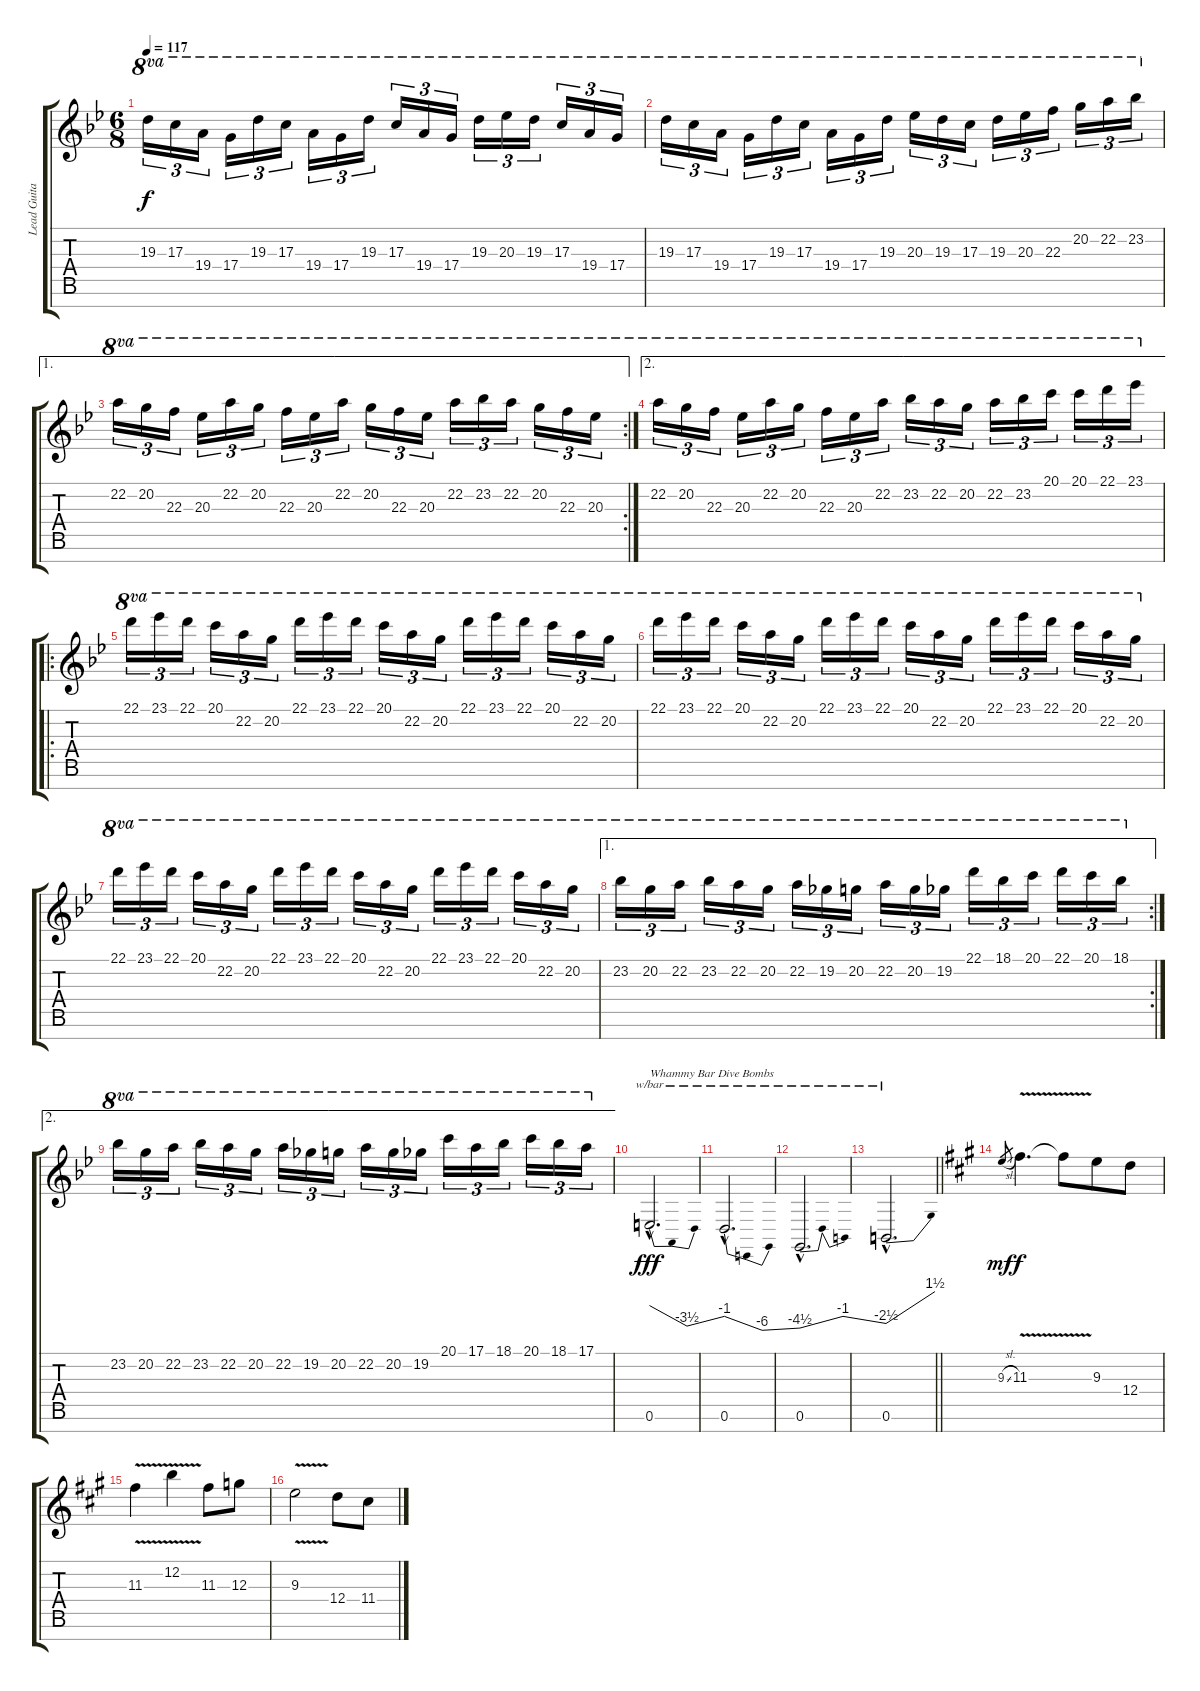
\track ("Lead Guitar 1" "Lead Guita") {instrument overdrivenguitar}
\staff {score tabs}
\tuning (E4 B3 G3 D3 A2 E2 B1) {hide}
\ts (6 8)
\tempo 117
\clef g2
\ks bb
19.3.16{tu (3 2) ot 8va dy f} 17.3.16{tu (3 2) ot 8va} 19.4.16{tu (3 2) ot 8va beam splitsecondary} 17.4.16{tu (3 2) ot 8va} 19.3.16{tu (3 2) ot 8va} 17.3.16{tu (3 2) ot 8va beam splitsecondary} 19.4.16{tu (3 2) ot 8va} 17.4.16{tu (3 2) ot 8va} 19.3.16{tu (3 2) ot 8va} 17.3.16{tu (3 2) ot 8va} 19.4.16{tu (3 2) ot 8va} 17.4.16{tu (3 2) ot 8va beam splitsecondary} 19.3.16{tu (3 2) ot 8va} 20.3.16{tu (3 2) ot 8va} 19.3.16{tu (3 2) ot 8va beam splitsecondary} 17.3.16{tu (3 2) ot 8va} 19.4.16{tu (3 2) ot 8va} 17.4.16{tu (3 2) ot 8va} |
19.3.16{tu (3 2) ot 8va} 17.3.16{tu (3 2) ot 8va} 19.4.16{tu (3 2) ot 8va beam splitsecondary} 17.4.16{tu (3 2) ot 8va} 19.3.16{tu (3 2) ot 8va} 17.3.16{tu (3 2) ot 8va beam splitsecondary} 19.4.16{tu (3 2) ot 8va} 17.4.16{tu (3 2) ot 8va} 19.3.16{tu (3 2) ot 8va} 20.3.16{tu (3 2) ot 8va} 19.3.16{tu (3 2) ot 8va} 17.3.16{tu (3 2) ot 8va beam splitsecondary} 19.3.16{tu (3 2) ot 8va} 20.3.16{tu (3 2) ot 8va} 22.3.16{tu (3 2) ot 8va beam splitsecondary} 20.2.16{tu (3 2) ot 8va} 22.2.16{tu (3 2) ot 8va} 23.2.16{tu (3 2) ot 8va} |
\ae 1
\rc 2
22.2.16{tu (3 2) ot 8va} 20.2.16{tu (3 2) ot 8va} 22.3.16{tu (3 2) ot 8va beam splitsecondary} 20.3.16{tu (3 2) ot 8va} 22.2.16{tu (3 2) ot 8va} 20.2.16{tu (3 2) ot 8va beam splitsecondary} 22.3.16{tu (3 2) ot 8va} 20.3.16{tu (3 2) ot 8va} 22.2.16{tu (3 2) ot 8va} 20.2.16{tu (3 2) ot 8va} 22.3.16{tu (3 2) ot 8va} 20.3.16{tu (3 2) ot 8va beam splitsecondary} 22.2.16{tu (3 2) ot 8va} 23.2.16{tu (3 2) ot 8va} 22.2.16{tu (3 2) ot 8va beam splitsecondary} 20.2.16{tu (3 2) ot 8va} 22.3.16{tu (3 2) ot 8va} 20.3.16{tu (3 2) ot 8va} |
\ae 2
22.2.16{tu (3 2) ot 8va} 20.2.16{tu (3 2) ot 8va} 22.3.16{tu (3 2) ot 8va beam splitsecondary} 20.3.16{tu (3 2) ot 8va} 22.2.16{tu (3 2) ot 8va} 20.2.16{tu (3 2) ot 8va beam splitsecondary} 22.3.16{tu (3 2) ot 8va} 20.3.16{tu (3 2) ot 8va} 22.2.16{tu (3 2) ot 8va} 23.2.16{tu (3 2) ot 8va} 22.2.16{tu (3 2) ot 8va} 20.2.16{tu (3 2) ot 8va beam splitsecondary} 22.2.16{tu (3 2) ot 8va} 23.2.16{tu (3 2) ot 8va} 20.1.16{tu (3 2) ot 8va beam splitsecondary} 20.1.16{tu (3 2) ot 8va} 22.1.16{tu (3 2) ot 8va} 23.1.16{tu (3 2) ot 8va} |
\ro
22.1.16{tu (3 2) ot 8va} 23.1.16{tu (3 2) ot 8va} 22.1.16{tu (3 2) ot 8va beam splitsecondary} 20.1.16{tu (3 2) ot 8va} 22.2.16{tu (3 2) ot 8va} 20.2.16{tu (3 2) ot 8va beam splitsecondary} 22.1.16{tu (3 2) ot 8va} 23.1.16{tu (3 2) ot 8va} 22.1.16{tu (3 2) ot 8va} 20.1.16{tu (3 2) ot 8va} 22.2.16{tu (3 2) ot 8va} 20.2.16{tu (3 2) ot 8va beam splitsecondary} 22.1.16{tu (3 2) ot 8va} 23.1.16{tu (3 2) ot 8va} 22.1.16{tu (3 2) ot 8va beam splitsecondary} 20.1.16{tu (3 2) ot 8va} 22.2.16{tu (3 2) ot 8va} 20.2.16{tu (3 2) ot 8va} |
22.1.16{tu (3 2) ot 8va} 23.1.16{tu (3 2) ot 8va} 22.1.16{tu (3 2) ot 8va beam splitsecondary} 20.1.16{tu (3 2) ot 8va} 22.2.16{tu (3 2) ot 8va} 20.2.16{tu (3 2) ot 8va beam splitsecondary} 22.1.16{tu (3 2) ot 8va} 23.1.16{tu (3 2) ot 8va} 22.1.16{tu (3 2) ot 8va} 20.1.16{tu (3 2) ot 8va} 22.2.16{tu (3 2) ot 8va} 20.2.16{tu (3 2) ot 8va beam splitsecondary} 22.1.16{tu (3 2) ot 8va} 23.1.16{tu (3 2) ot 8va} 22.1.16{tu (3 2) ot 8va beam splitsecondary} 20.1.16{tu (3 2) ot 8va} 22.2.16{tu (3 2) ot 8va} 20.2.16{tu (3 2) ot 8va} |
22.1.16{tu (3 2) ot 8va} 23.1.16{tu (3 2) ot 8va} 22.1.16{tu (3 2) ot 8va beam splitsecondary} 20.1.16{tu (3 2) ot 8va} 22.2.16{tu (3 2) ot 8va} 20.2.16{tu (3 2) ot 8va beam splitsecondary} 22.1.16{tu (3 2) ot 8va} 23.1.16{tu (3 2) ot 8va} 22.1.16{tu (3 2) ot 8va} 20.1.16{tu (3 2) ot 8va} 22.2.16{tu (3 2) ot 8va} 20.2.16{tu (3 2) ot 8va beam splitsecondary} 22.1.16{tu (3 2) ot 8va} 23.1.16{tu (3 2) ot 8va} 22.1.16{tu (3 2) ot 8va beam splitsecondary} 20.1.16{tu (3 2) ot 8va} 22.2.16{tu (3 2) ot 8va} 20.2.16{tu (3 2) ot 8va} |
\ae 1
\rc 2
23.2.16{tu (3 2) ot 8va} 20.2.16{tu (3 2) ot 8va} 22.2.16{tu (3 2) ot 8va beam splitsecondary} 23.2.16{tu (3 2) ot 8va} 22.2.16{tu (3 2) ot 8va} 20.2.16{tu (3 2) ot 8va beam splitsecondary} 22.2.16{tu (3 2) ot 8va} 19.2.16{tu (3 2) ot 8va} 20.2.16{tu (3 2) ot 8va} 22.2.16{tu (3 2) ot 8va} 20.2.16{tu (3 2) ot 8va} 19.2.16{tu (3 2) ot 8va beam splitsecondary} 22.1.16{tu (3 2) ot 8va} 18.1.16{tu (3 2) ot 8va} 20.1.16{tu (3 2) ot 8va beam splitsecondary} 22.1.16{tu (3 2) ot 8va} 20.1.16{tu (3 2) ot 8va} 18.1.16{tu (3 2) ot 8va} |
\ae 2
23.2.16{tu (3 2) ot 8va} 20.2.16{tu (3 2) ot 8va} 22.2.16{tu (3 2) ot 8va beam splitsecondary} 23.2.16{tu (3 2) ot 8va} 22.2.16{tu (3 2) ot 8va} 20.2.16{tu (3 2) ot 8va beam splitsecondary} 22.2.16{tu (3 2) ot 8va} 19.2.16{tu (3 2) ot 8va} 20.2.16{tu (3 2) ot 8va} 22.2.16{tu (3 2) ot 8va} 20.2.16{tu (3 2) ot 8va} 19.2.16{tu (3 2) ot 8va beam splitsecondary} 20.1.16{tu (3 2) ot 8va} 17.1.16{tu (3 2) ot 8va} 18.1.16{tu (3 2) ot 8va beam splitsecondary} 20.1.16{tu (3 2) ot 8va} 18.1.16{tu (3 2) ot 8va} 17.1.16{tu (3 2) ot 8va} |
0.6{hac}.2{d tbe (dip default 0 0 45 -14 60 -4) txt "Whammy Bar Dive Bombs" dy fff} |
0.6{hac}.2{d tbe (dip default 0 -4 45 -24 60 -18)} |
0.6{hac}.2{d tbe (dip default 0 -18 45 -4 60 -10)} |
\barLineRight lightlight
0.6{hac}.2{d tbe (dive default 0 -10 60 6)} |
\ks a
9.3{sl}.8{gr dy mf} 11.3{v}.4{d dy f} 11.3{t}.8 9.3.8 12.4.8 |
11.3{v}.4 12.2{v}.4 11.3.8 12.3.8 |
9.3{v}.2 12.4.8 11.4.8
